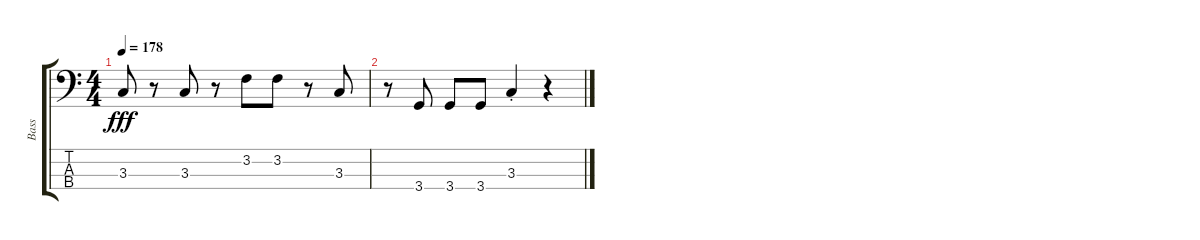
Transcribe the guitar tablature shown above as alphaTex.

\track ("Bass" "Bass") {instrument electricbassfinger}
\staff {score tabs}
\tuning (G2 D2 A1 E1) {hide}
\ts (4 4)
\tempo 178
\clef f4
\ks c
3.3.8{dy fff} r.8 3.3.8 r.8 3.2.8 3.2.8 r.8 3.3.8 |
r.8 3.4.8 3.4.8 3.4.8 3.3{st}.4 r.4
